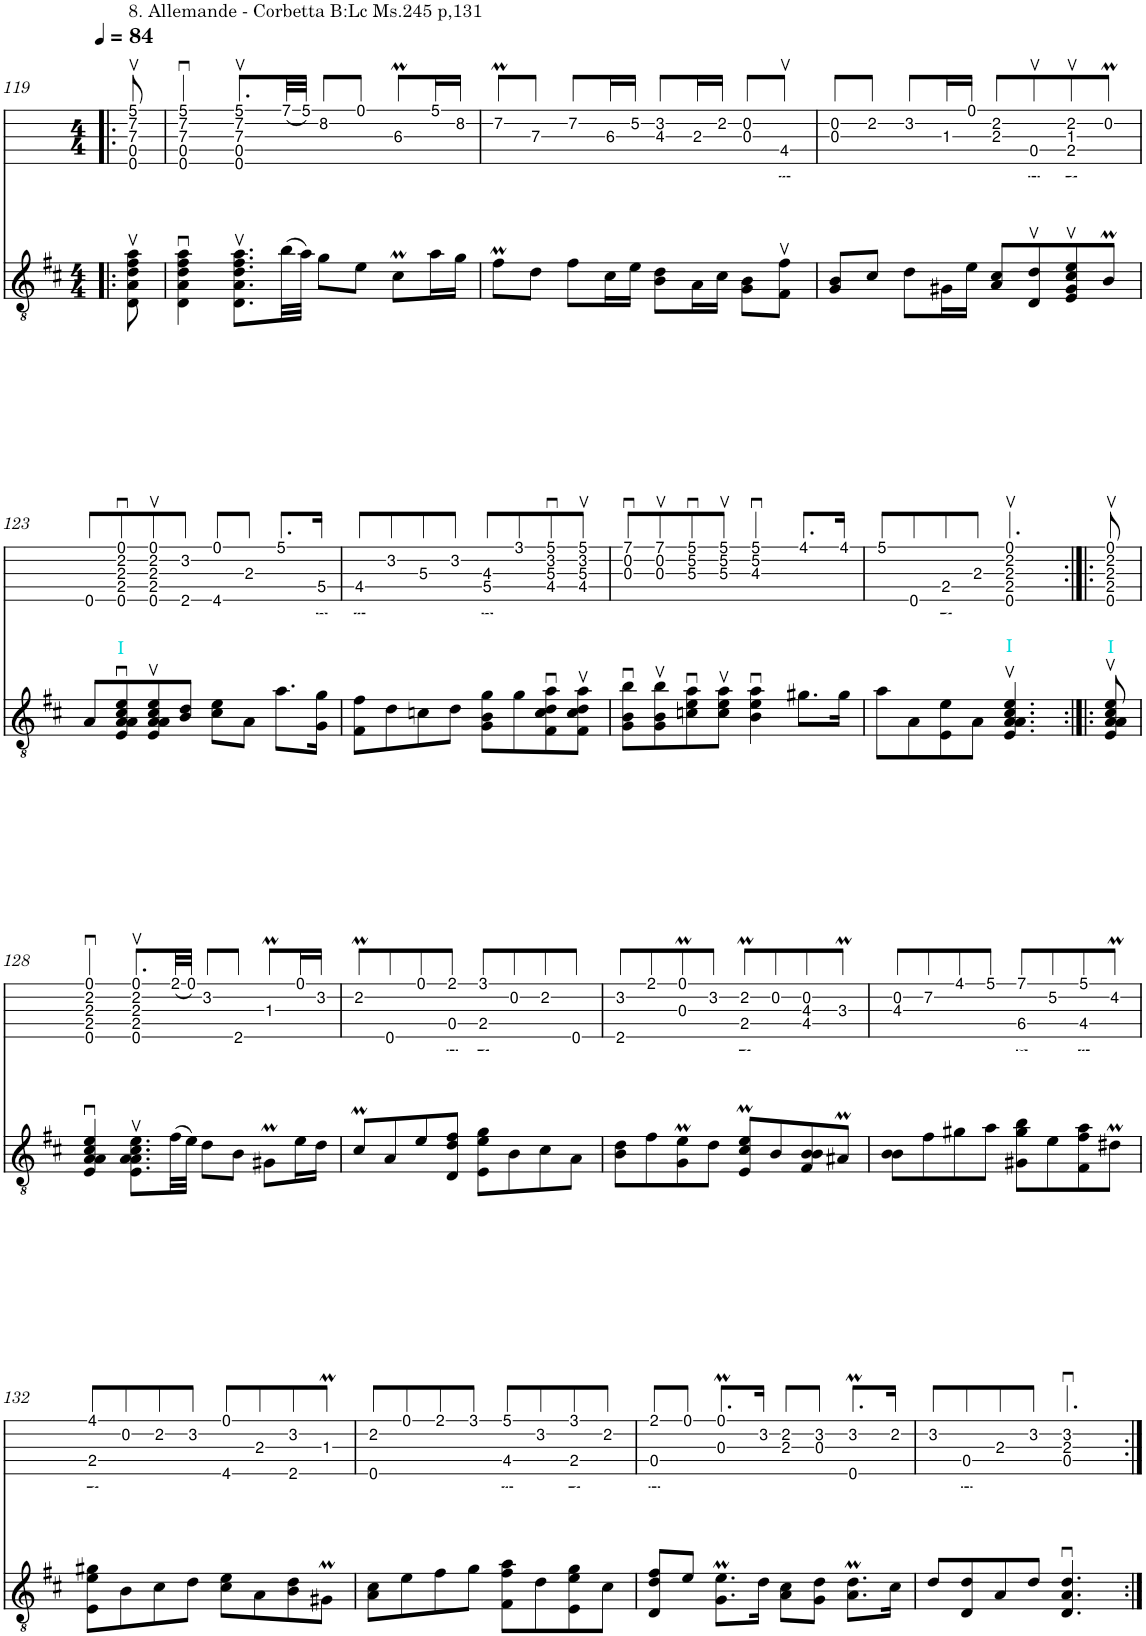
**kern	**kern
*part1	*part1
*staff2	*staff1
*I"Classical Guitar	*
*I'Guit.	*
!!LO:PB:g=z
*clefGv2	*
*k[f#c#]	*k[f#c#]
*M4/4	*M4/4
*MM84	*MM84
=119!|:	=119!|:
!	!LO:TX:a:t=8. Allemande - Corbetta B&colon;Lc Ms.245 p,131
8D\v 8A\v 8d\v 8f#\v 8a\v	8A/v 8D/v 8d/v 8f#/v 8a/v
=120	=120
4D\u 4A\u 4d\u 4f#\u 4a\u	4A/u 4D/u 4d/u 4f#/u 4a/u
8.D\v 8.A\v 8.d\v 8.f#\v 8.a\vL	8.A/v 8.D/v 8.d/v 8.f#/v 8.a/vL
32b\LL	(32b/LL
32a\JJJ	32a/JJJ)
8g\L	8g/L
8e\J	8e/J
8c#m\L	8c#m/L
16a\L	16a/L
16g\JJ	16g/JJ
=121	=121
8f#m\L	8f#m/L
8d\J	8d/J
8f#\L	8f#/L
16c#\L	16c#/L
16e\JJ	16e/JJ
8B\ 8d\L	8B/ 8d/L
16A\L	16A/L
16c#\JJ	16c#/JJ
8G\ 8B\L	8G/ 8B/L
8F#\v 8f#\vJ	8f#i/v 8F#/vJ
=122	=122
8G/ 8B/L	8G/ 8B/L
8c#/J	8c#/J
8d\L	8d/L
16G#X\L	16G#X/L
16e\JJ	16e/JJ
8A/ 8c#/L	8A/ 8c#/L
8D/v 8d/v	8di/v 8D/v
8E/v 8G#/v 8c#/v 8e/v	8ei/v 8E/v 8G#/v 8c#/v
8BM/J	8BM/J
!!LO:LB:g=z
=123	=123
8A/L	8A/L
!LO:TX:a:color=#00DCDC:t=I	!
8E/u 8A/u 8A/u 8c#/u 8e/u	8A/u 8E/u 8A/u 8c#/u 8e/u
8E/v 8A/v 8A/v 8c#/v 8e/v	8A/v 8E/v 8A/v 8c#/v 8e/v
8B/ 8d/J	8B/ 8d/J
8c#\ 8e\L	8c#/ 8e/L
8A\J	8A/J
8.a\L	8.a/L
16G\ 16g\Jk	16gi/ 16G/Jk
=124	=124
8F#\ 8f#\L	8f#i/ 8F#/L
8d\	8d/
8cn\	8cn/
8d\J	8d/J
8G\ 8B\ 8g\L	8gi/ 8G/ 8B/L
8g\	8g/
8F#\u 8c\u 8d\u 8a\u	8F#/u 8c/u 8d/u 8a/u
8F#\v 8c\v 8d\v 8a\vJ	8F#/v 8c/v 8d/v 8a/vJ
=125	=125
8G\u 8B\u 8b\uL	8G/u 8B/u 8b/uL
8G\v 8B\v 8b\v	8G/v 8B/v 8b/v
8cn\u 8e\u 8a\u	8cn/u 8e/u 8a/u
8c\v 8e\v 8a\vJ	8c/v 8e/v 8a/vJ
4B\u 4e\u 4a\u	4B/u 4e/u 4a/u
8.g#X\L	8.g#X/L
16g#\Jk	16g#/Jk
=126	=126
8a\L	8a/L
8A\	8A/
8E\ 8e\	8ei/ 8E/
8A\J	8A/J
!LO:TX:a:color=#00DCDC:t=I	!
4.E/v 4.A/v 4.A/v 4.c#/v 4.e/v	4.A/v 4.E/v 4.A/v 4.c#/v 4.e/v
=127:|!|:	=127:|!|:
!LO:TX:a:color=#00DCDC:t=I	!
8E/v 8A/v 8A/v 8c#/v 8e/v	8A/v 8E/v 8A/v 8c#/v 8e/v
!!LO:LB:g=z
=128	=128
4E/u 4A/u 4A/u 4c#/u 4e/u	4A/u 4E/u 4A/u 4c#/u 4e/u
8.E\v 8.A\v 8.A\v 8.c#\v 8.e\vL	8.A/v 8.E/v 8.A/v 8.c#/v 8.e/vL
32f#\LL	(32f#/LL
32e\JJJ	32e/JJJ)
8d\L	8d/L
8B\J	8B/J
8G#Xm\L	8G#Xm/L
16e\L	16e/L
16d\JJ	16d/JJ
=129	=129
8c#m/L	8c#m/L
8A/	8A/
8e/	8e/
8D/ 8d/ 8f#/J	8di/ 8D/ 8f#/J
8E\ 8e\ 8g\L	8ei/ 8E/ 8g/L
8B\	8B/
8c#\	8c#/
8A\J	8A/J
=130	=130
8B\ 8d\L	8B/ 8d/L
8f#\	8f#/
8G\M 8e\M	8G/M 8e/M
8d\J	8d/J
8E/M 8c#/M 8e/ML	8ei/W 8E/W 8c#/WL
8B/	8B/
8F#/ 8B/ 8B/	8F#/ 8B/ 8B/
8A#Xm/J	8A#Xm/J
=131	=131
8B\ 8B\L	8B/ 8B/L
8f#\	8f#/
8g#X\	8g#X/
8a\J	8a/J
8G#X\ 8g#\ 8b\L	8g#i/ 8G#X/ 8b/L
8e\	8e/
8F#\ 8f#\ 8a\	8f#i/ 8F#/ 8a/
8d#Xm\J	8d#Xm/J
!!LO:LB:g=z
=132	=132
8E\ 8e\ 8g#X\L	8ei/ 8E/ 8g#X/L
8B\	8B/
8c#\	8c#/
8d\J	8d/J
8c#\ 8e\L	8c#/ 8e/L
8A\	8A/
8B\ 8d\	8B/ 8d/
8G#Xm\J	8G#Xm/J
=133	=133
8A\ 8c#\L	8A/ 8c#/L
8e\	8e/
8f#\	8f#/
8g\J	8g/J
8F#\ 8f#\ 8a\L	8f#i/ 8F#/ 8a/L
8d\	8d/
8E\ 8e\ 8g\	8ei/ 8E/ 8g/
8c#\J	8c#/J
=134	=134
8D/ 8d/ 8f#/L	8di/ 8D/ 8f#/L
8e/J	8e/J
8.G\M 8.e\ML	8.G/M 8.e/ML
16d\Jk	16d/Jk
8A\ 8c#\L	8A/ 8c#/L
8G\ 8d\J	8G/ 8d/J
8.A\M 8.d\ML	8.A/M 8.d/ML
16c#\Jk	16c#/Jk
=135	=135
8d/L	8d/L
8D/ 8d/	8di/ 8D/
8A/	8A/
8d/J	8d/J
4.D/u 4.A/u 4.d/u	4.D/u 4.A/u 4.d/u
=:|!	=:|!
*-	*-
